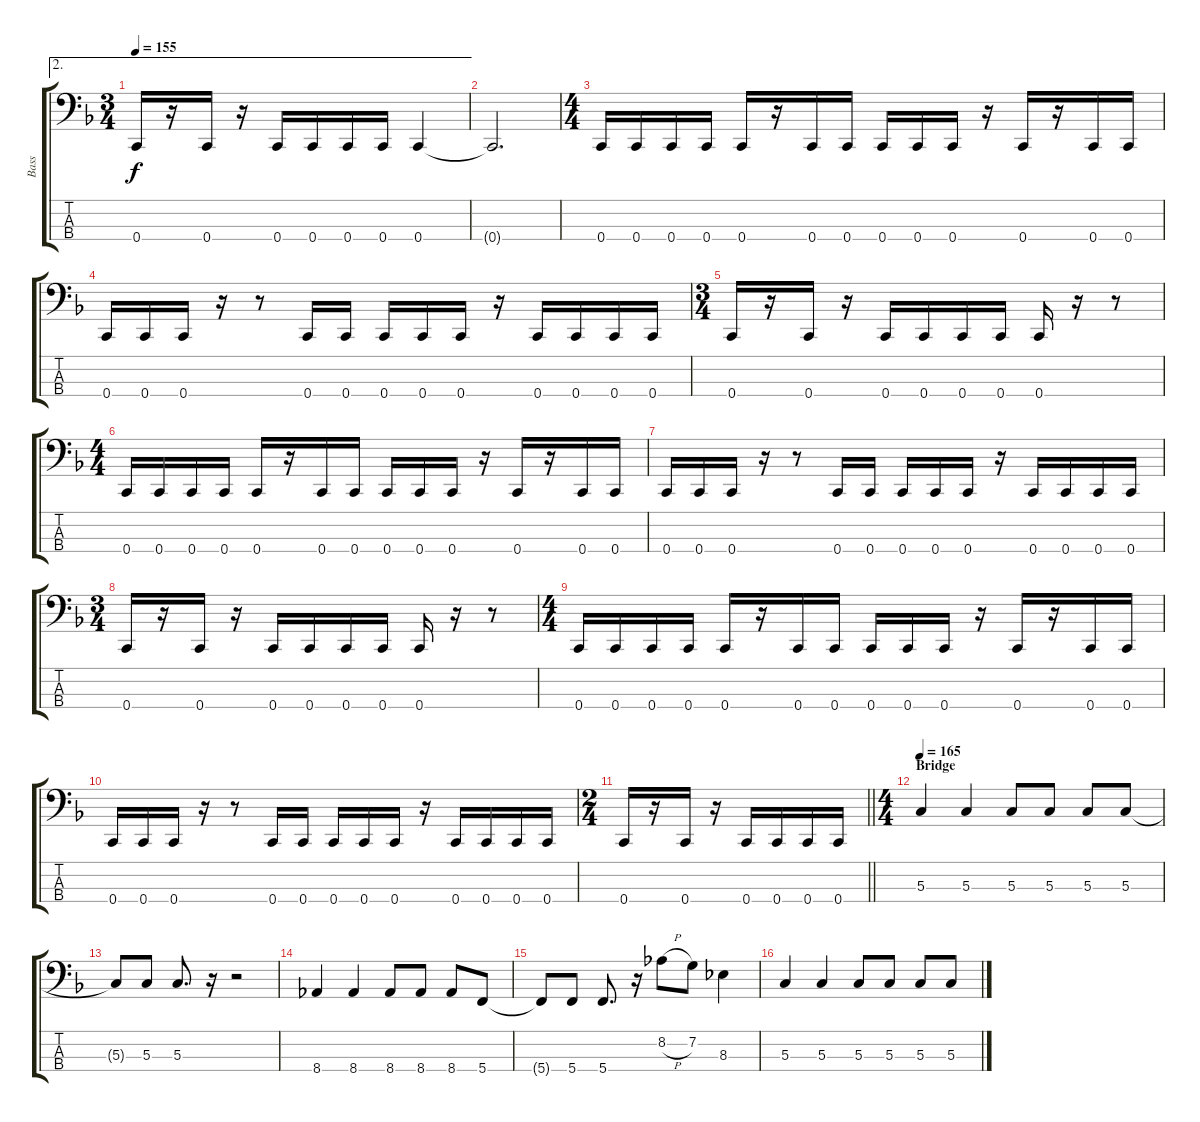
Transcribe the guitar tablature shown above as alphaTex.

\track ("Bass" "Bass") {instrument electricbasspick}
\staff {score tabs}
\tuning (F2 C2 G1 C1) {hide}
\ae 2
\ts (3 4)
\tempo 155
\clef f4
\ks f
0.4.16{dy f} r.16 0.4.16 r.16 0.4.16 0.4.16 0.4.16 0.4.16 0.4.4 |
0.4{t}.2{d} |
\ts (4 4)
0.4.16 0.4.16 0.4.16 0.4.16 0.4.16 r.16 0.4.16 0.4.16 0.4.16 0.4.16 0.4.16 r.16 0.4.16 r.16 0.4.16 0.4.16 |
0.4.16 0.4.16 0.4.16 r.16 r.8 0.4.16 0.4.16 0.4.16 0.4.16 0.4.16 r.16 0.4.16 0.4.16 0.4.16 0.4.16 |
\ts (3 4)
0.4.16 r.16 0.4.16 r.16 0.4.16 0.4.16 0.4.16 0.4.16 0.4.16 r.16 r.8 |
\ts (4 4)
0.4.16 0.4.16 0.4.16 0.4.16 0.4.16 r.16 0.4.16 0.4.16 0.4.16 0.4.16 0.4.16 r.16 0.4.16 r.16 0.4.16 0.4.16 |
0.4.16 0.4.16 0.4.16 r.16 r.8 0.4.16 0.4.16 0.4.16 0.4.16 0.4.16 r.16 0.4.16 0.4.16 0.4.16 0.4.16 |
\ts (3 4)
0.4.16 r.16 0.4.16 r.16 0.4.16 0.4.16 0.4.16 0.4.16 0.4.16 r.16 r.8 |
\ts (4 4)
0.4.16 0.4.16 0.4.16 0.4.16 0.4.16 r.16 0.4.16 0.4.16 0.4.16 0.4.16 0.4.16 r.16 0.4.16 r.16 0.4.16 0.4.16 |
0.4.16 0.4.16 0.4.16 r.16 r.8 0.4.16 0.4.16 0.4.16 0.4.16 0.4.16 r.16 0.4.16 0.4.16 0.4.16 0.4.16 |
\ts (2 4)
\barLineRight lightlight
0.4.16 r.16 0.4.16 r.16 0.4.16 0.4.16 0.4.16 0.4.16 |
\ts (4 4)
\section ("" "Bridge")
\tempo 165
5.3.4 5.3.4 5.3.8 5.3.8 5.3.8 5.3.8 |
5.3{t}.8 5.3.8 5.3.8{d} r.16 r.2 |
8.4.4 8.4.4 8.4.8 8.4.8 8.4.8 5.4.8 |
5.4{t}.8 5.4.8 5.4.8{d} r.16 8.2{h}.8 7.2.8 8.3.4 |
5.3.4 5.3.4 5.3.8 5.3.8 5.3.8 5.3.8
